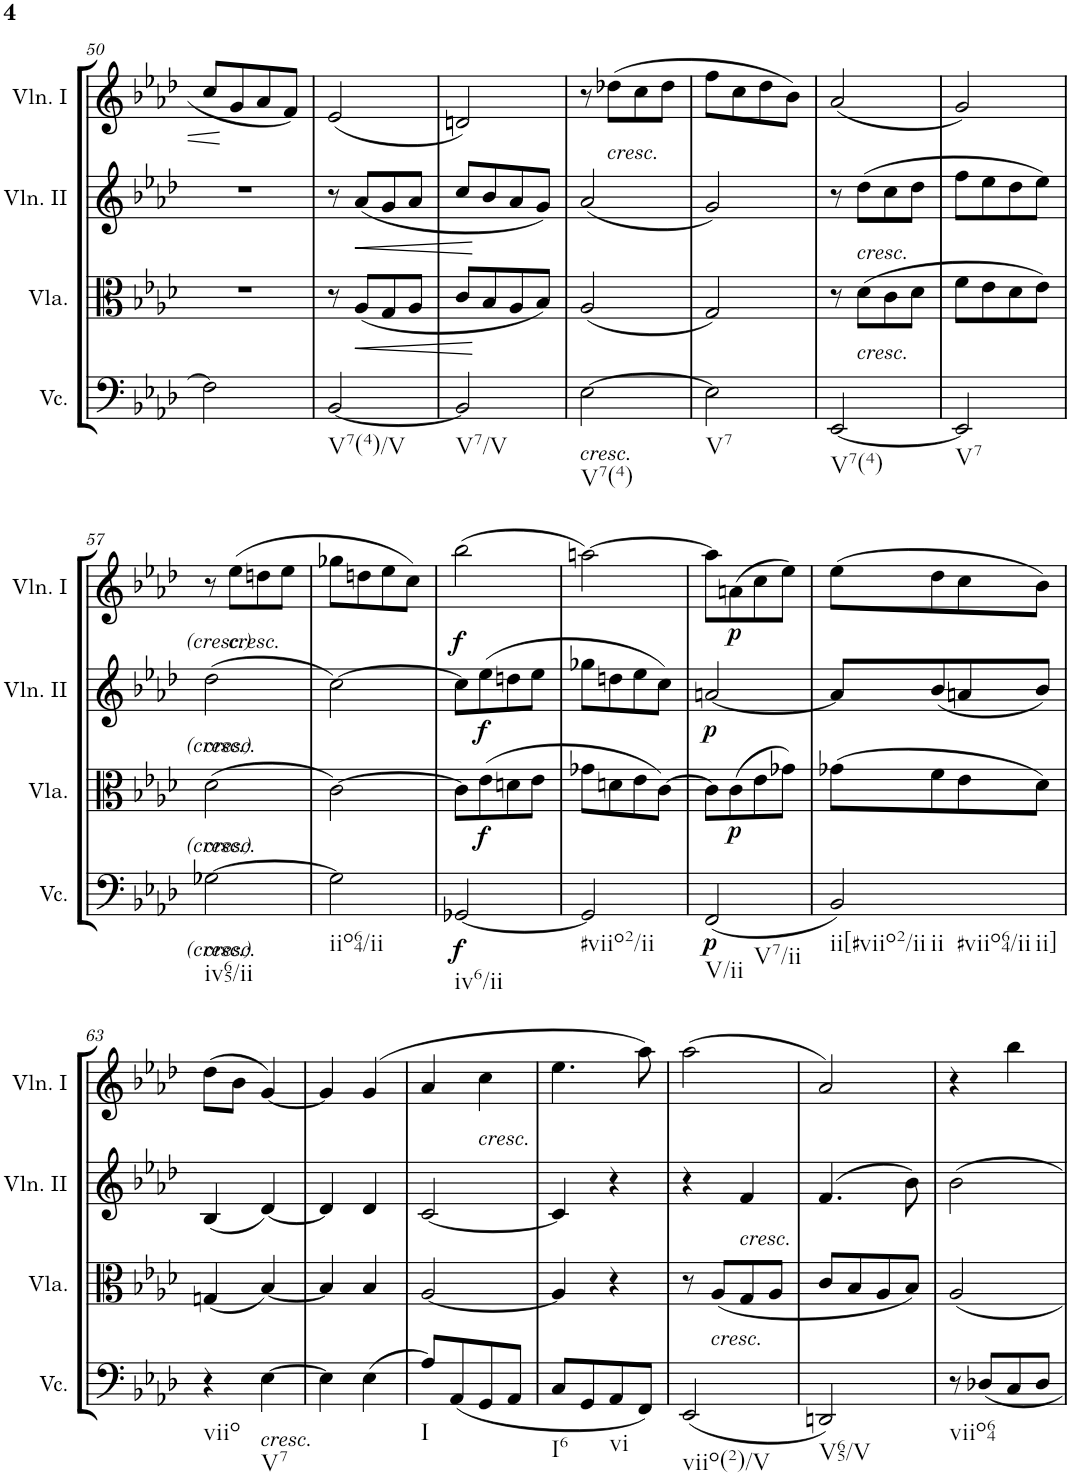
**kern	**dynam	**kern	**dynam	**kern	**dynam	**kern	**dynam
*part4	*part4	*part3	*part3	*part2	*part2	*part1	*part1
*staff4	*staff4	*staff3	*staff3	*staff2	*staff2	*staff1	*staff1
*I"Violoncello	*	*I"Viola	*	*I"Violino II	*	*I"Violino I	*
*I'Vc.	*	*I'Vla.	*	*I'Vln. II	*	*I'Vln. I	*
!!LO:PB:g=z
*clefF4	*	*clefC3	*	*clefG2	*	*clefG2	*
*k[b-e-a-d-]	*	*k[b-e-a-d-]	*	*k[b-e-a-d-]	*	*k[b-e-a-d-]	*
*M2/4	*	*M2/4	*	*M2/4	*	*M2/4	*
=50	=50	=50	=50	=50	=50	=50	=50
2F\]	.	2r	.	2r	.	8cc/L	.
.	.	.	.	.	.	8g/	.
.	.	.	.	.	.	8a-/	.
.	.	.	.	.	.	8f/J	.
=51	=51	=51	=51	=51	=51	=51	=51
!LO:TX:b:t=V7(4)/V	!	!	!	!	!	!	!
[2BB-/	.	8r	.	8r	.	(2e-/	.
!	!	!	!LO:HP:b	!	!LO:HP:b	!	!
.	.	(<8A-/L	<	(<8a-/L	<	.	.
.	.	8G/	.	8g/	.	.	.
.	.	8A-/J	.	8a-/J	.	.	.
=52	=52	=52	=52	=52	=52	=52	=52
!LO:TX:b:t=V7/V	!	!	!	!	!	!	!
2BB-/]	.	8c/L	.	8cc/L	.	2dn/)	.
.	.	8B-/	[	8b-/	[	.	.
.	.	8A-/	.	8a-/	.	.	.
.	.	8B-/J)	.	8g/J)	.	.	.
=53	=53	=53	=53	=53	=53	=53	=53
!LO:TX:b:i:t=cresc.	!	!	!	!	!	!	!
!LO:TX:b:t=V7(4)	!	!	!	!	!	!	!
[2E-\	.	(2A-/	.	(2a-/	.	8r	.
!	!	!	!	!	!	!LO:TX:b:i:t=cresc.	!
.	.	.	.	.	.	(8dd-X\L	.
.	.	.	.	.	.	8cc\	.
.	.	.	.	.	.	8dd-\J	.
=54	=54	=54	=54	=54	=54	=54	=54
!LO:TX:b:t=V7	!	!	!	!	!	!	!
2E-\]	.	2G/)	.	2g/)	.	8ff\L	.
.	.	.	.	.	.	8cc\	.
.	.	.	.	.	.	8dd-\	.
.	.	.	.	.	.	8b-\J)	.
=55	=55	=55	=55	=55	=55	=55	=55
!LO:TX:b:t=V7(4)	!	!	!	!	!	!	!
[2EE-/	.	8r	.	8r	.	(2a-/	.
!	!	!	!	!LO:TX:b:i:t=cresc.	!	!	!
!	!	!LO:TX:b:i:t=cresc.	!	!	!	!	!
.	.	(8d-\L	.	(8dd-\L	.	.	.
.	.	8c\	.	8cc\	.	.	.
.	.	8d-\J	.	8dd-\J	.	.	.
=56	=56	=56	=56	=56	=56	=56	=56
!LO:TX:b:t=V7	!	!	!	!	!	!	!
2EE-/]	.	8f\L	.	8ff\L	.	2g/)	.
.	.	8e-\	.	8ee-\	.	.	.
.	.	8d-\	.	8dd-\	.	.	.
.	.	8e-\J)	.	8ee-\J)	.	.	.
!!LO:LB:g=z
=57	=57	=57	=57	=57	=57	=57	=57
!	!	!	!	!LO:TX:b:i:t=cresc.	!	!	!
!	!	!LO:TX:b:i:t=cresc.	!	!	!	!	!
!LO:TX:b:i:t=cresc.	!	!	!	!	!	!	!
!LO:TX:b:t=iv65/ii	!	!	!	!	!	!	!
[2G-X\	.	(2d-\	.	(2dd-\	.	8r	.
!	!	!	!	!	!	!LO:TX:b:i:t=cresc.	!
.	.	.	.	.	.	(8ee-\L	.
.	.	.	.	.	.	8ddn\	.
.	.	.	.	.	.	8ee-\J	.
=58	=58	=58	=58	=58	=58	=58	=58
!LO:TX:b:t=iio64/ii	!	!	!	!	!	!	!
2G-\]	.	[2c\)	.	[2cc\)	.	8gg-X\L	.
.	.	.	.	.	.	8ddn\	.
.	.	.	.	.	.	8ee-\	.
.	.	.	.	.	.	8cc\J)	.
=59	=59	=59	=59	=59	=59	=59	=59
!LO:TX:b:t=iv6/ii	!	!	!	!	!	!	!
!	!LO:DY:b	!	!	!	!	!	!LO:DY:b
[2GG-X/	f	8c\L]	.	8cc\L]	.	(2bb-\	f
!	!	!	!LO:DY:b	!	!LO:DY:b	!	!
.	.	(8e-\	f	(8ee-\	f	.	.
.	.	8dn\	.	8ddn\	.	.	.
.	.	8e-\J	.	8ee-\J	.	.	.
=60	=60	=60	=60	=60	=60	=60	=60
!LO:TX:b:t=#viio2/ii	!	!	!	!	!	!	!
2GG-/]	.	8g-X\L	.	8gg-X\L	.	[2aan\)	.
.	.	8dn\	.	8ddn\	.	.	.
.	.	8e-\	.	8ee-\	.	.	.
.	.	[8c\J)	.	8cc\J)	.	.	.
=61	=61	=61	=61	=61	=61	=61	=61
!LO:TX:b:t=V/ii	!	!	!	!	!	!	!
!LO:TX:b:t=V7/ii	!	!	!	!	!	!	!
!	!LO:DY:b	!	!	!	!LO:DY:b	!	!
(2FF/	p	8c\L]	.	[2an/	p	8aa\L]	.
!	!	!	!LO:DY:b	!	!	!	!LO:DY:b
.	.	(8c\	p	.	.	(8an\	p
.	.	8e-\	.	.	.	8cc\	.
.	.	8g-X\J)	.	.	.	8ee-\J)	.
=62	=62	=62	=62	=62	=62	=62	=62
!LO:TX:b:t=ii[#viio2/ii	!	!	!	!	!	!	!
!LO:TX:b:t=ii	!	!	!	!	!	!	!
!LO:TX:b:t=#viio64/ii	!	!	!	!	!	!	!
!LO:TX:b:t=ii]	!	!	!	!	!	!	!
2BB-/)	.	(8g-X\L	.	8a/L]	.	(8ee-\L	.
.	.	8f\	.	(8b-/	.	8dd-\	.
.	.	8e-\	.	8an/	.	8cc\	.
.	.	8d-\J)	.	8b-/J)	.	8b-\J)	.
!!LO:LB:g=z
=63	=63	=63	=63	=63	=63	=63	=63
!LO:TX:b:t=viio	!	!	!	!	!	!	!
4r	.	(4Gn/	.	(4B-/	.	(8dd-\L	.
.	.	.	.	.	.	8b-\J	.
!LO:TX:b:i:t=cresc.	!	!	!	!	!	!	!
!LO:TX:b:t=V7	!	!	!	!	!	!	!
[4E-\	.	[4B-/)	.	[4d-/)	.	[4g/)	.
=64	=64	=64	=64	=64	=64	=64	=64
4E-\]	.	4B-/]	.	4d-/]	.	4g/]	.
(4E-\	.	4B-/	.	4d-/	.	(4g/	.
=65	=65	=65	=65	=65	=65	=65	=65
!LO:TX:b:t=I	!	!	!	!	!	!	!
8A-/L)	.	[2A-/	.	[2c/	.	4a-/	.
(8AA-/	.	.	.	.	.	.	.
!	!	!	!	!	!	!LO:TX:b:i:t=cresc.	!
8GG/	.	.	.	.	.	4cc\	.
8AA-/J	.	.	.	.	.	.	.
=66	=66	=66	=66	=66	=66	=66	=66
!LO:TX:b:t=I6	!	!	!	!	!	!	!
8C/L	.	4A-/]	.	4c/]	.	4.ee-\	.
8GG/	.	.	.	.	.	.	.
!LO:TX:b:t=vi	!	!	!	!	!	!	!
8AA-/	.	4r	.	4r	.	.	.
8FF/J)	.	.	.	.	.	8aa-\)	.
=67	=67	=67	=67	=67	=67	=67	=67
!LO:TX:b:t=viio(2)/V	!	!	!	!	!	!	!
(2EE-/	.	8r	.	4r	.	(2aa-\	.
!	!	!LO:TX:b:i:t=cresc.	!	!	!	!	!
.	.	(<8A-/L	.	.	.	.	.
!	!	!	!	!LO:TX:b:i:t=cresc.	!	!	!
.	.	8G/	.	4f/	.	.	.
.	.	8A-/J	.	.	.	.	.
=68	=68	=68	=68	=68	=68	=68	=68
!LO:TX:b:t=V65/V	!	!	!	!	!	!	!
2DDn/)	.	8c/L	.	(4.f/	.	2a-/)	.
.	.	8B-/	.	.	.	.	.
.	.	8A-/	.	.	.	.	.
.	.	8B-/J)	.	8b-\)	.	.	.
=69	=69	=69	=69	=69	=69	=69	=69
!LO:TX:b:t=viio64	!	!	!	!	!	!	!
8r	.	2A-/	.	2b-\	.	4r	.
8D-X/L	.	.	.	.	.	.	.
8C/	.	.	.	.	.	4bb-\	.
8D-/J	.	.	.	.	.	.	.
=	=	=	=	=	=	=	=
*-	*-	*-	*-	*-	*-	*-	*-
